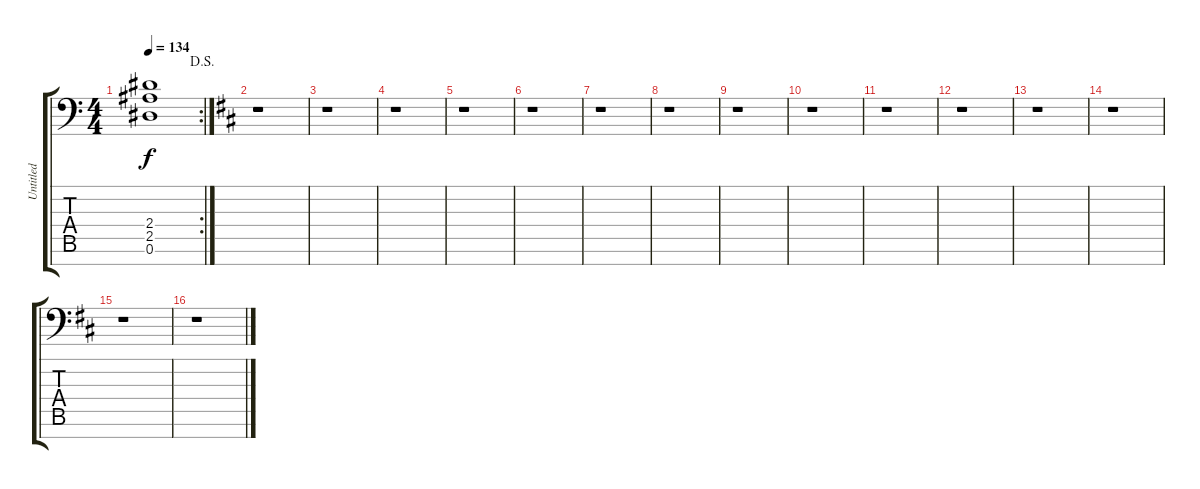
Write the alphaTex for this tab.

\track ("Untitled" "Untitled") {instrument distortionguitar}
\staff {score tabs}
\tuning (Eb4 Bb3 Gb3 Db3 Ab2 Eb2 Bb1) {hide}
\rc 2
\ts (4 4)
\jump dalsegno
\tempo 134
\clef f4
\ks c
(2.4 2.5 0.6).1{dy f} |
\ks d
r.1 |
r.1 |
r.1 |
r.1 |
r.1 |
r.1 |
r.1 |
r.1 |
r.1 |
r.1 |
r.1 |
r.1 |
r.1 |
r.1 |
r.1
